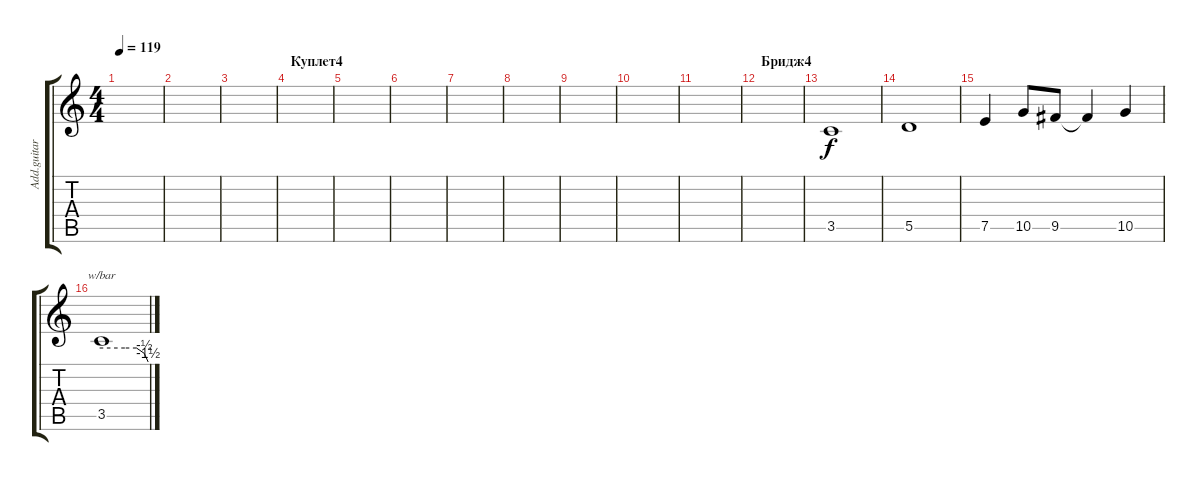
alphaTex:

\track ("Add.guitar" "Add.guitar") {instrument overdrivenguitar}
\staff {score tabs}
\tuning (E4 B3 G3 D3 A2 E2) {hide}
\ts (4 4)
\tempo 119
\clef g2
\ks c
|
|
|
\section ("" "Куплет4")
|
|
|
|
|
|
|
|
\section ("" "Бридж4")
|
3.5.1 |
5.5.1 |
7.5.4 10.5.8 9.5.8 9.5{t}.4 10.5.4 |
3.5.1{tbe (custom default 0 0 30 0 45 0 55 -2 60 -6)}
